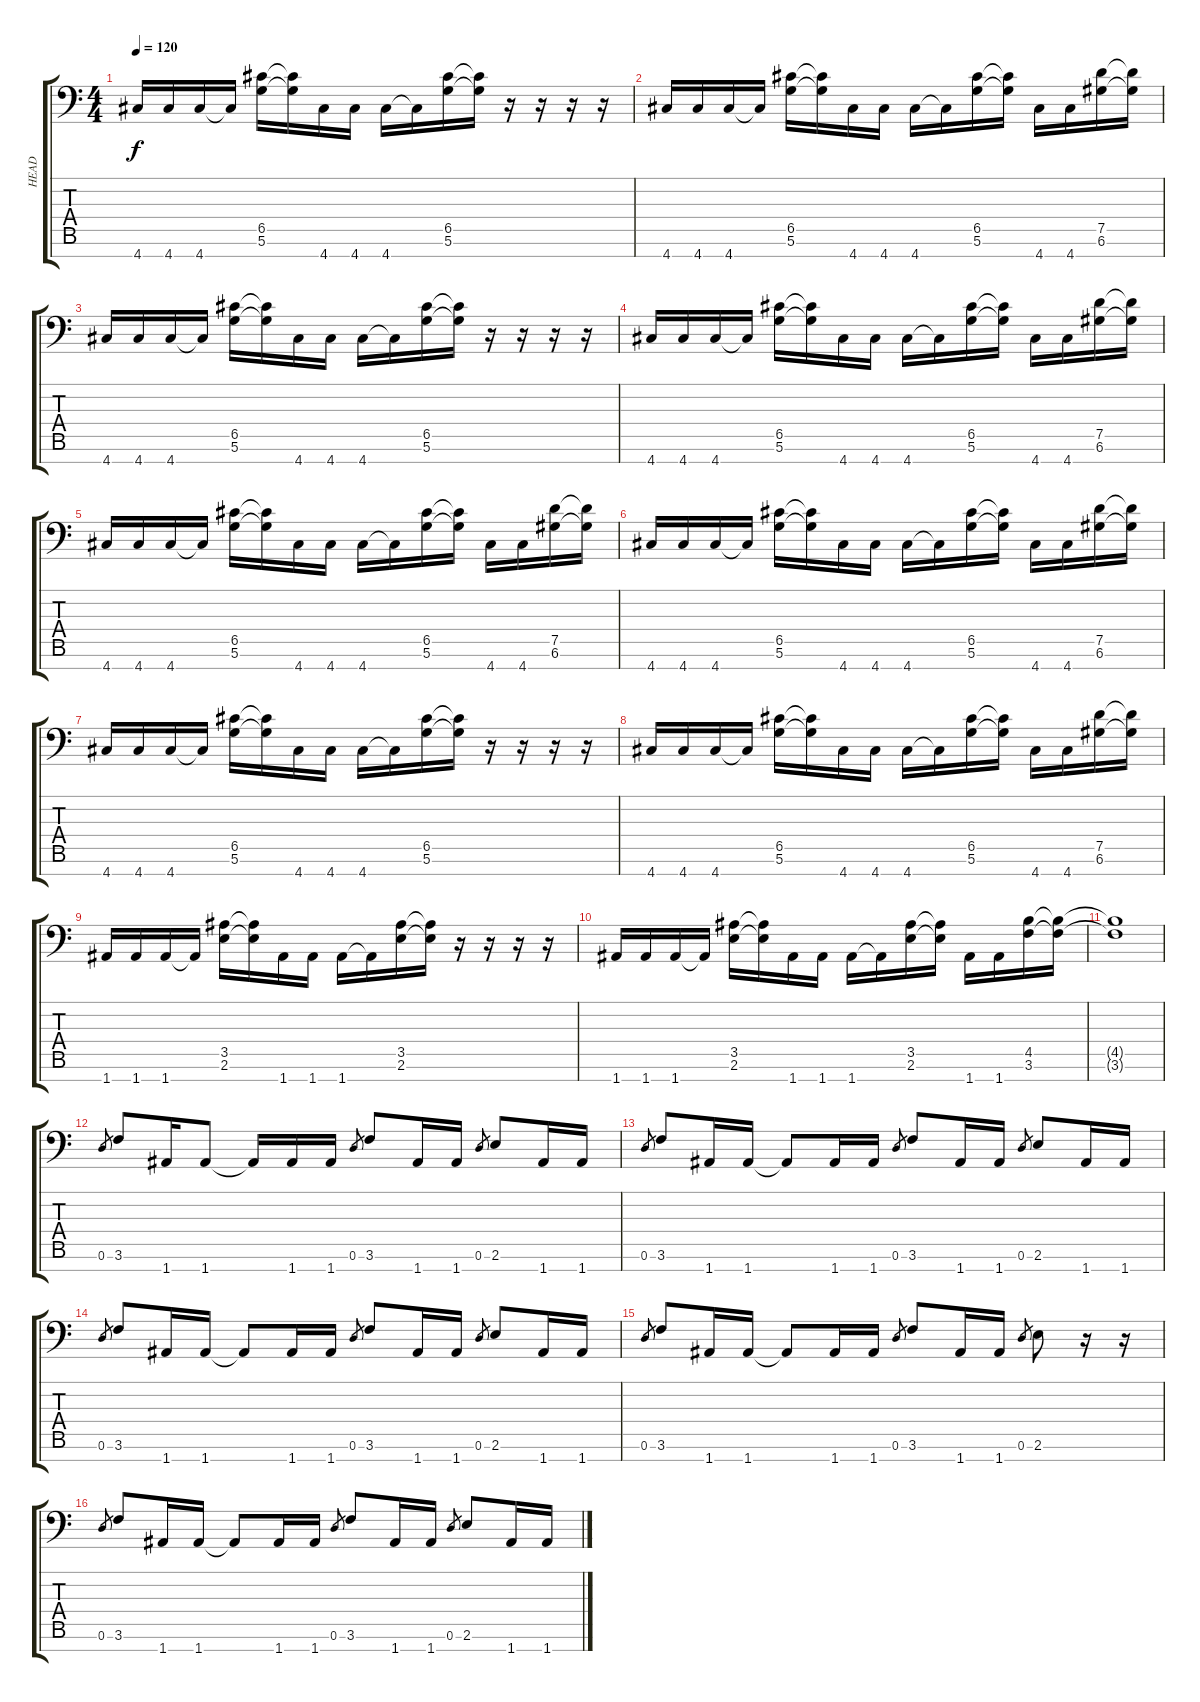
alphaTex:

\track ("HEAD" "HEAD") {instrument distortionguitar}
\staff {score tabs}
\tuning (D4 A3 F3 C3 G2 D2 A1) {hide}
\ts (4 4)
\tempo 120
\clef f4
\ks c
4.7.16{dy f} 4.7.16 4.7.16 4.7{t}.16 (6.5 5.6).16 (6.5{t} 5.6{t}).16 4.7.16 4.7.16 4.7.16 4.7{t}.16 (6.5 5.6).16 (6.5{t} 5.6{t}).16 r.16 r.16 r.16 r.16 |
4.7.16 4.7.16 4.7.16 4.7{t}.16 (6.5 5.6).16 (6.5{t} 5.6{t}).16 4.7.16 4.7.16 4.7.16 4.7{t}.16 (6.5 5.6).16 (6.5{t} 5.6{t}).16 4.7.16 4.7.16 (7.5 6.6).16 (7.5{t} 6.6{t}).16 |
4.7.16 4.7.16 4.7.16 4.7{t}.16 (6.5 5.6).16 (6.5{t} 5.6{t}).16 4.7.16 4.7.16 4.7.16 4.7{t}.16 (6.5 5.6).16 (6.5{t} 5.6{t}).16 r.16 r.16 r.16 r.16 |
4.7.16 4.7.16 4.7.16 4.7{t}.16 (6.5 5.6).16 (6.5{t} 5.6{t}).16 4.7.16 4.7.16 4.7.16 4.7{t}.16 (6.5 5.6).16 (6.5{t} 5.6{t}).16 4.7.16 4.7.16 (7.5 6.6).16 (7.5{t} 6.6{t}).16 |
4.7.16 4.7.16 4.7.16 4.7{t}.16 (6.5 5.6).16 (6.5{t} 5.6{t}).16 4.7.16 4.7.16 4.7.16 4.7{t}.16 (6.5 5.6).16 (6.5{t} 5.6{t}).16 4.7.16 4.7.16 (7.5 6.6).16 (7.5{t} 6.6{t}).16 |
4.7.16 4.7.16 4.7.16 4.7{t}.16 (6.5 5.6).16 (6.5{t} 5.6{t}).16 4.7.16 4.7.16 4.7.16 4.7{t}.16 (6.5 5.6).16 (6.5{t} 5.6{t}).16 4.7.16 4.7.16 (7.5 6.6).16 (7.5{t} 6.6{t}).16 |
4.7.16 4.7.16 4.7.16 4.7{t}.16 (6.5 5.6).16 (6.5{t} 5.6{t}).16 4.7.16 4.7.16 4.7.16 4.7{t}.16 (6.5 5.6).16 (6.5{t} 5.6{t}).16 r.16 r.16 r.16 r.16 |
4.7.16 4.7.16 4.7.16 4.7{t}.16 (6.5 5.6).16 (6.5{t} 5.6{t}).16 4.7.16 4.7.16 4.7.16 4.7{t}.16 (6.5 5.6).16 (6.5{t} 5.6{t}).16 4.7.16 4.7.16 (7.5 6.6).16 (7.5{t} 6.6{t}).16 |
1.7.16 1.7.16 1.7.16 1.7{t}.16 (3.5 2.6).16 (3.5{t} 2.6{t}).16 1.7.16 1.7.16 1.7.16 1.7{t}.16 (3.5 2.6).16 (3.5{t} 2.6{t}).16 r.16 r.16 r.16 r.16 |
1.7.16 1.7.16 1.7.16 1.7{t}.16 (3.5 2.6).16 (3.5{t} 2.6{t}).16 1.7.16 1.7.16 1.7.16 1.7{t}.16 (3.5 2.6).16 (3.5{t} 2.6{t}).16 1.7.16 1.7.16 (4.5 3.6).16 (4.5{t} 3.6{t}).16 |
(4.5{t} 3.6{t}).1 |
0.6.8{gr} 3.6.8 1.7.16 1.7.8 1.7{t}.16 1.7.16 1.7.16 0.6.8{gr} 3.6.8 1.7.16 1.7.16 0.6.8{gr} 2.6.8 1.7.16 1.7.16 |
0.6.8{gr} 3.6.8 1.7.16 1.7.16 1.7{t}.8 1.7.16 1.7.16 0.6.8{gr} 3.6.8 1.7.16 1.7.16 0.6.8{gr} 2.6.8 1.7.16 1.7.16 |
0.6.8{gr} 3.6.8 1.7.16 1.7.16 1.7{t}.8 1.7.16 1.7.16 0.6.8{gr} 3.6.8 1.7.16 1.7.16 0.6.8{gr} 2.6.8 1.7.16 1.7.16 |
0.6.8{gr} 3.6.8 1.7.16 1.7.16 1.7{t}.8 1.7.16 1.7.16 0.6.8{gr} 3.6.8 1.7.16 1.7.16 0.6.8{gr} 2.6.8 r.16 r.16 |
0.6.8{gr} 3.6.8 1.7.16 1.7.16 1.7{t}.8 1.7.16 1.7.16 0.6.8{gr} 3.6.8 1.7.16 1.7.16 0.6.8{gr} 2.6.8 1.7.16 1.7.16
